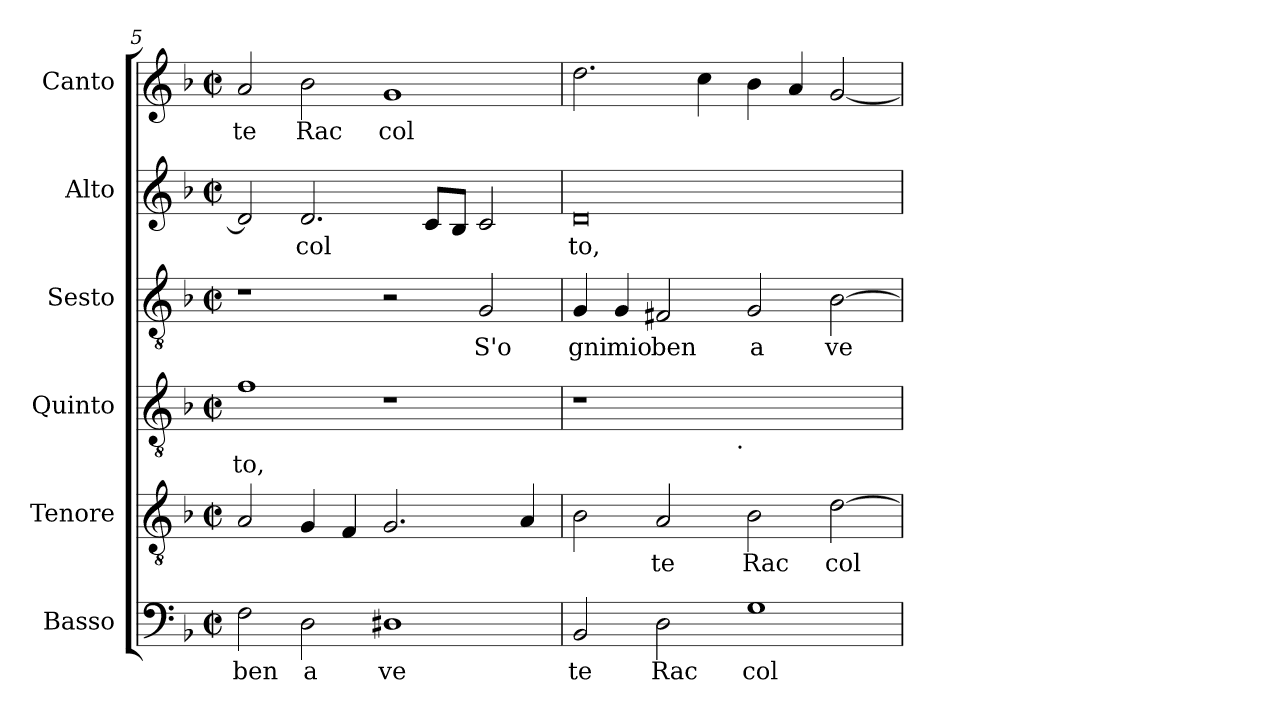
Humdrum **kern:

**kern	**text	**kern	**text	**kern	**text	**kern	**text	**kern	**text	**kern	**text
*part6	*part6	*part5	*part5	*part4	*part4	*part3	*part3	*part2	*part2	*part1	*part1
*staff6	*staff6	*staff5	*staff5	*staff4	*staff4	*staff3	*staff3	*staff2	*staff2	*staff1	*staff1
*I"Basso	*	*I"Tenore	*	*I"Quinto	*	*I"Sesto	*	*I"Alto	*	*I"Canto	*
!!LO:PB:g=z
*clefF4	*	*clefGv2	*	*clefGv2	*	*clefGv2	*	*clefG2	*	*clefG2	*
*ITrd-3c-5	*	*ITrd-3c-5	*	*ITrd-3c-5	*	*ITrd-3c-5	*	*ITrd-3c-5	*	*	*
*k[b-e-]	*	*k[b-e-]	*	*k[b-e-]	*	*k[b-e-]	*	*k[b-e-]	*	*k[b-]	*
*B-:	*	*B-:	*	*B-:	*	*B-:	*	*B-:	*	*F:	*
*M2/2	*	*M2/2	*	*M2/2	*	*M2/2	*	*M2/2	*	*M2/2	*
*met(c|)	*	*met(c|)	*	*met(c|)	*	*met(c|)	*	*met(c|)	*	*met(c|)	*
=5	=5	=5	=5	=5	=5	=5	=5	=5	=5	=5	=5
!	!LO:LY:b:cj	!	!LO:LY:b:cj	!	!LO:LY:b:cj	!	!	!	!LO:LY:b:cj	!	!LO:LY:b:cj
2B-\	ben	2d/	.	1b-	to,	1r	.	2g/]	.	2a/	-te
!	!LO:LY:b:cj	!	!LO:LY:b:cj	!	!	!	!	!	!LO:LY:b:cj	!	!LO:LY:b:cj
2G\	a	4c/	.	.	.	.	.	2.g/	col	2b-\	Rac
!	!	!	!LO:LY:b:cj	!	!	!	!	!	!	!	!
.	.	4B-/	.	.	.	.	.	.	.	.	.
!	!LO:LY:b:cj	!	!LO:LY:b:cj	!	!	!	!	!	!	!	!LO:LY:b:cj
1G#X	ve	2.c/	.	1r	.	2r	.	.	.	1g	col
!	!	!	!	!	!	!	!	!	!LO:LY:b:cj	!	!
.	.	.	.	.	.	.	.	8f/L	.	.	.
!	!	!	!	!	!	!	!	!	!LO:LY:b:cj	!	!
.	.	.	.	.	.	.	.	8e-/J	.	.	.
!	!	!	!	!	!	!	!LO:LY:b:cj	!	!LO:LY:b:cj	!	!
.	.	.	.	.	.	2c/	S'o	2f/	.	.	.
!	!	!	!LO:LY:b:cj	!	!	!	!	!	!	!	!
.	.	4d/	.	.	.	.	.	.	.	.	.
=6	=6	=6	=6	=6	=6	=6	=6	=6	=6	=6	=6
!	!LO:LY:b:cj	!	!LO:LY:b:cj	!	!	!	!LO:LY:b:cj	!	!LO:LY:b:cj	!	!LO:LY:b:cj
*	*	*	*	*^	*	*	*	*	*	*	*
2E-/	te	2e-\	.	1r	2ryy	.	4c/	gni	0g	to,	2.dd\	.
!	!	!	!	!	!	!	!	!LO:LY:b:cj	!	!	!	!
.	.	.	.	.	.	.	4c/	mio	.	.	.	.
!	!LO:LY:b:cj	!	!LO:LY:b:cj	!	!	!	!	!LO:LY:b:cj	!	!	!	!
2G\	Rac	2d/	te	.	4...ryy	.	2Bn/	ben	.	.	.	.
!	!	!	!	!	!	!	!	!	!	!	!	!LO:LY:b:cj
.	.	.	.	.	.	.	.	.	.	.	4cc\	.
!	!	!	!	!	!LO:TX:b:t=.	!	!	!	!	!	!	!
.	.	.	.	.	1ryy	.	.	.	.	.	.	.
!	!LO:LY:b:cj	!	!LO:LY:b:cj	!	!	!	!	!LO:LY:b:cj	!	!	!	!LO:LY:b:cj
1c	col	2e-\	Rac	1ryy	.	.	2c/	a	.	.	4b-\	.
!	!	!	!	!	!	!	!	!	!	!	!	!LO:LY:b:cj
.	.	.	.	.	.	.	.	.	.	.	4a/	.
!	!	!	!LO:LY:b:cj	!	!	!	!	!LO:LY:b:cj	!	!	!	!LO:LY:b:cj
.	.	[>2g\	col	.	.	.	[>2e-\	ve	.	.	[<2g/	.
.	.	.	.	.	32ryy	.	.	.	.	.	.	.
*	*	*	*	*v	*v	*	*	*	*	*	*	*
=	=	=	=	=	=	=	=	=	=	=	=
*-	*-	*-	*-	*-	*-	*-	*-	*-	*-	*-	*-
